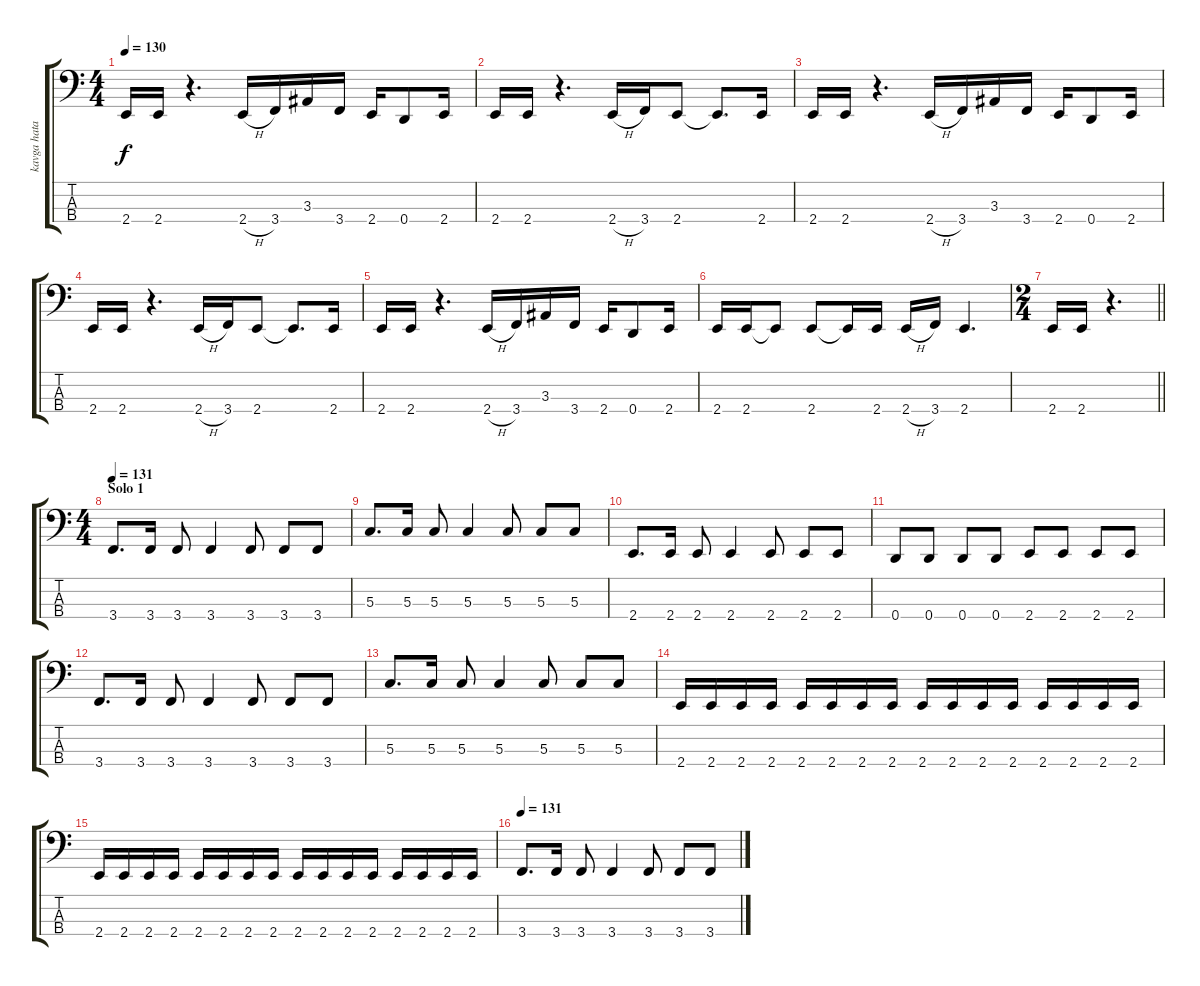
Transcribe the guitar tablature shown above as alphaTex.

\track ("kavga hatalı sollamadan" "kavga hata") {instrument electricbassfinger}
\staff {score tabs}
\tuning (F2 C2 G1 D1) {hide}
\ts (4 4)
\tempo 130
\clef f4
\ks c
2.4.16{dy f} 2.4.16 r.4{d} 2.4{h}.16 3.4.16 3.3.16 3.4.16 2.4.16 0.4.8 2.4.16 |
2.4.16 2.4.16 r.4{d} 2.4{h}.16 3.4.16 2.4.8 2.4{t}.8{d} 2.4.16 |
2.4.16 2.4.16 r.4{d} 2.4{h}.16 3.4.16 3.3.16 3.4.16 2.4.16 0.4.8 2.4.16 |
2.4.16 2.4.16 r.4{d} 2.4{h}.16 3.4.16 2.4.8 2.4{t}.8{d} 2.4.16 |
2.4.16 2.4.16 r.4{d} 2.4{h}.16 3.4.16 3.3.16 3.4.16 2.4.16 0.4.8 2.4.16 |
2.4.16 2.4.16 2.4{t}.8 2.4.8 2.4{t}.16 2.4.16 2.4{h}.16 3.4.16 2.4.4{d} |
\ts (2 4)
\barLineRight lightlight
2.4.16 2.4.16 r.4{d} |
\ts (4 4)
\section ("" "Solo 1")
\tempo 131
3.4.8{d} 3.4.16 3.4.8 3.4.4 3.4.8 3.4.8 3.4.8 |
5.3.8{d} 5.3.16 5.3.8 5.3.4 5.3.8 5.3.8 5.3.8 |
2.4.8{d} 2.4.16 2.4.8 2.4.4 2.4.8 2.4.8 2.4.8 |
0.4.8 0.4.8 0.4.8 0.4.8 2.4.8 2.4.8 2.4.8 2.4.8 |
3.4.8{d} 3.4.16 3.4.8 3.4.4 3.4.8 3.4.8 3.4.8 |
5.3.8{d} 5.3.16 5.3.8 5.3.4 5.3.8 5.3.8 5.3.8 |
2.4.16 2.4.16 2.4.16 2.4.16 2.4.16 2.4.16 2.4.16 2.4.16 2.4.16 2.4.16 2.4.16 2.4.16 2.4.16 2.4.16 2.4.16 2.4.16 |
2.4.16 2.4.16 2.4.16 2.4.16 2.4.16 2.4.16 2.4.16 2.4.16 2.4.16 2.4.16 2.4.16 2.4.16 2.4.16 2.4.16 2.4.16 2.4.16 |
\tempo 131
3.4.8{d} 3.4.16 3.4.8 3.4.4 3.4.8 3.4.8 3.4.8
